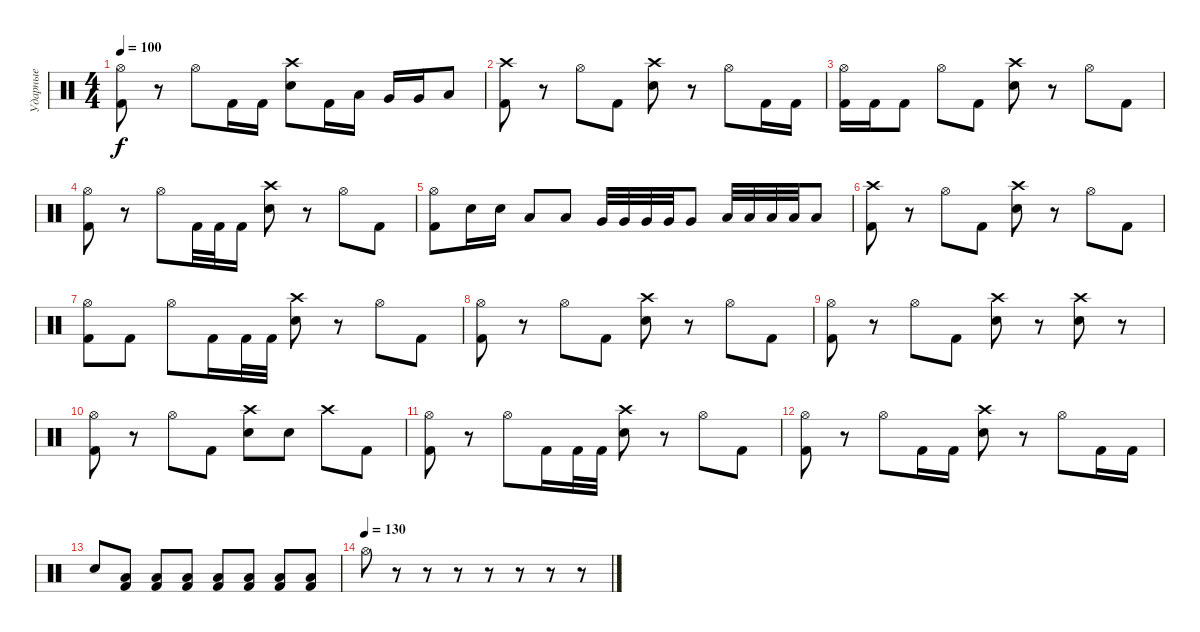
\track ("Ударные" "Ударные") {instrument percussion}
\staff {score}
\articulation defaults
\ts (4 4)
\tempo 100
\clef neutral
\ks c
("Hi-Hat (open)" "Kick (hit) 2").8{dy f} r.8 "Hi-Hat (open)".8 "Kick (hit) 2".16 "Kick (hit) 2".16 ("Crash high (hit)" "Electric Snare (hit)").8 "Kick (hit) 2".16 "Low Tom (hit)".16 "Very Low Tom (hit)".16 "Very Low Tom (hit)".16 "Low Floor Tom (hit)".8 |
("Crash high (hit)" "Kick (hit) 2").8 r.8 "Hi-Hat (open)".8 "Kick (hit) 2".8 ("Crash high (hit)" "Electric Snare (hit)").8 r.8 "Hi-Hat (open)".8 "Kick (hit) 2".16 "Kick (hit) 2".16 |
("Hi-Hat (open)" "Kick (hit) 2").16 "Kick (hit) 2".16 "Kick (hit) 2".8 "Hi-Hat (open)".8 "Kick (hit) 2".8 ("Crash high (hit)" "Electric Snare (hit)").8 r.8 "Hi-Hat (open)".8 "Kick (hit) 2".8 |
("Hi-Hat (open)" "Kick (hit) 2").8 r.8 "Hi-Hat (open)".8 "Kick (hit) 2".32 "Kick (hit) 2".32 "Kick (hit) 2".16 ("Crash high (hit)" "Electric Snare (hit)").8 r.8 "Hi-Hat (open)".8 "Kick (hit) 2".8 |
("Hi-Hat (open)" "Kick (hit) 2").8 "Electric Snare (hit)".16 "Electric Snare (hit)".16 "Low Tom (hit)".8 "Low Tom (hit)".8 "Very Low Tom (hit)".32 "Very Low Tom (hit)".32 "Very Low Tom (hit)".32 "Very Low Tom (hit)".32 "Very Low Tom (hit)".8 "Low Floor Tom (hit)".32 "Low Floor Tom (hit)".32 "Low Floor Tom (hit)".32 "Low Floor Tom (hit)".32 "Low Floor Tom (hit)".8 |
("Crash high (hit)" "Kick (hit) 2").8 r.8 "Hi-Hat (open)".8 "Kick (hit) 2".8 ("Crash high (hit)" "Electric Snare (hit)").8 r.8 "Hi-Hat (open)".8 "Kick (hit) 2".8 |
("Hi-Hat (open)" "Kick (hit) 2").8 "Kick (hit) 2".8 "Hi-Hat (open)".8 "Kick (hit) 2".16 "Kick (hit) 2".32 "Kick (hit) 2".32 ("Crash high (hit)" "Electric Snare (hit)").8 r.8 "Hi-Hat (open)".8 "Kick (hit) 2".8 |
("Hi-Hat (open)" "Kick (hit) 2").8 r.8 "Hi-Hat (open)".8 "Kick (hit) 2".8 ("Crash high (hit)" "Electric Snare (hit)").8 r.8 "Hi-Hat (open)".8 "Kick (hit) 2".8 |
("Hi-Hat (open)" "Kick (hit) 2").8 r.8 "Hi-Hat (open)".8 "Kick (hit) 2".8 ("Crash high (hit)" "Electric Snare (hit)").8 r.8 ("Crash high (hit)" "Electric Snare (hit)").8 r.8 |
("Hi-Hat (open)" "Kick (hit) 2").8 r.8 "Hi-Hat (open)".8 "Kick (hit) 2".8 ("Crash high (hit)" "Electric Snare (hit)").8 "Electric Snare (hit)".8 "Crash high (hit)".8 "Kick (hit) 2".8 |
("Hi-Hat (open)" "Kick (hit) 2").8 r.8 "Hi-Hat (open)".8 "Kick (hit) 2".16 "Kick (hit) 2".32 "Kick (hit) 2".32 ("Crash high (hit)" "Electric Snare (hit)").8 r.8 "Hi-Hat (open)".8 "Kick (hit) 2".8 |
("Hi-Hat (open)" "Kick (hit) 2").8 r.8 "Hi-Hat (open)".8 "Kick (hit) 2".16 "Kick (hit) 2".16 ("Crash high (hit)" "Electric Snare (hit)").8 r.8 "Hi-Hat (open)".8 "Kick (hit) 2".16 "Kick (hit) 2".16 |
"Electric Snare (hit)".8 ("Low Floor Tom (hit)" "Kick (hit) 2").8 ("Low Floor Tom (hit)" "Kick (hit) 2").8 ("Low Floor Tom (hit)" "Kick (hit) 2").8 ("Low Floor Tom (hit)" "Kick (hit) 2").8 ("Low Floor Tom (hit)" "Kick (hit) 2").8 ("Low Floor Tom (hit)" "Kick (hit) 2").8 ("Low Floor Tom (hit)" "Kick (hit) 2").8 |
\tempo (130)
"Hi-Hat (open)".8 r.8 r.8 r.8 r.8 r.8 r.8 r.8
